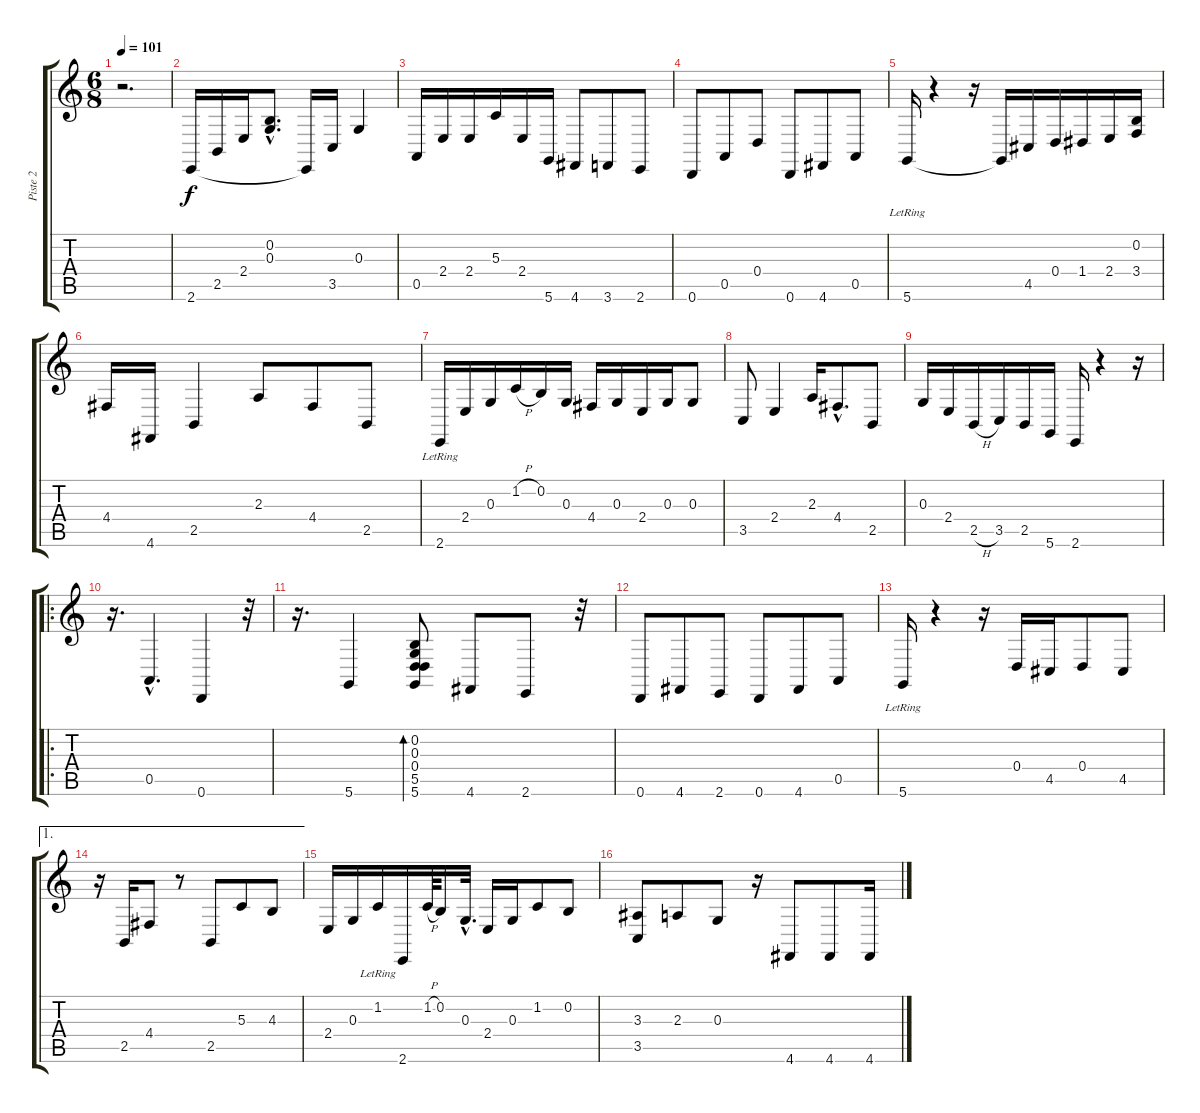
\track ("Piste 2" "Piste 2") {instrument gunshot}
\staff {score tabs}
\tuning (E4 B3 G3 D3 A2 D2) {hide}
\ts (6 8)
\tempo 101
\clef g2
\ks c
r.2{d dy f} |
2.6.16 2.5.16 2.4.16 (0.2{hac} 0.3{hac}).8{d} 2.6{t}.16 3.5.16 0.3.4 |
0.5.16 2.4.16 2.4.16 5.3.16 2.4.16 5.6.16 4.6.8 3.6.8 2.6.8 |
0.6.8 0.5.8 0.4.8 0.6.8 4.6.8 0.5.8 |
5.6{lr}.16 r.4 r.16 5.6{t}.16 4.5.16 0.4.16 1.4.16 2.4.16 (0.2 3.4).16 |
4.4.16 4.6.16 2.5.4 2.3.8 4.4.8 2.5.8 |
2.6{lr}.16 2.4.16 0.3.16 1.2{h}.16 0.2.16 0.3.16 4.4.16 0.3.16 2.4.16 0.3.16 0.3.8 |
3.5.8 2.4.4 2.3.16 4.4{hac}.8{d} 2.5.8 |
0.3.16 2.4.16 2.5{h}.16 3.5.16 2.5.16 5.6.16 2.6.16 r.4 r.16 |
\ro
r.16{d} 0.5{hac}.4{d} 0.6.4 r.32 |
r.16{d} 5.6.4 (0.2 0.3 0.4 5.5 5.6).8{bd 120} 4.6.8 2.6.8 r.32 |
0.6.8 4.6.8 2.6.8 0.6.8 4.6.8 0.5.8 |
5.6{lr}.16 r.4 r.16 0.4.16 4.5.16 0.4.8 4.5.8 |
\ae 1
r.16 2.5.16 4.4.8 r.8 2.5.8 5.3.8 4.3.8 |
2.4.16 0.3.16 1.2{lr}.16 2.6.16 1.2{h}.64 0.2.16 0.3{hac}.32{d} 2.4.16 0.3.16 1.2.8 0.2.8 |
(3.3 3.5).8 2.3.8 0.3.8 r.16 4.6.8 4.6.8 4.6.16
